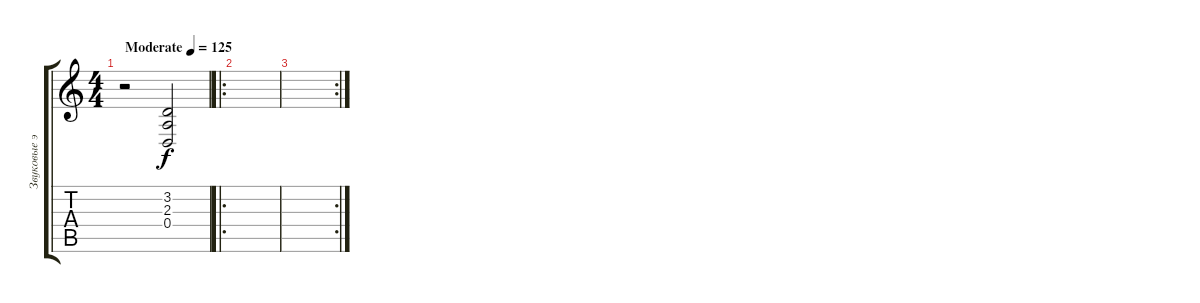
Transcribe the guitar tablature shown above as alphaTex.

\track ("Звуковые эффекты" "Звуковые э") {instrument reversecymbal}
\staff {score tabs}
\tuning (E4 B3 G3 D3 A2 E2) {hide}
\ts (4 4)
\tempo (125 "Moderate")
\clef g2
\ks c
r.2{dy f instrument reversecymbal} (3.2 2.3 0.4).2 |
\ro
|
\rc 2
